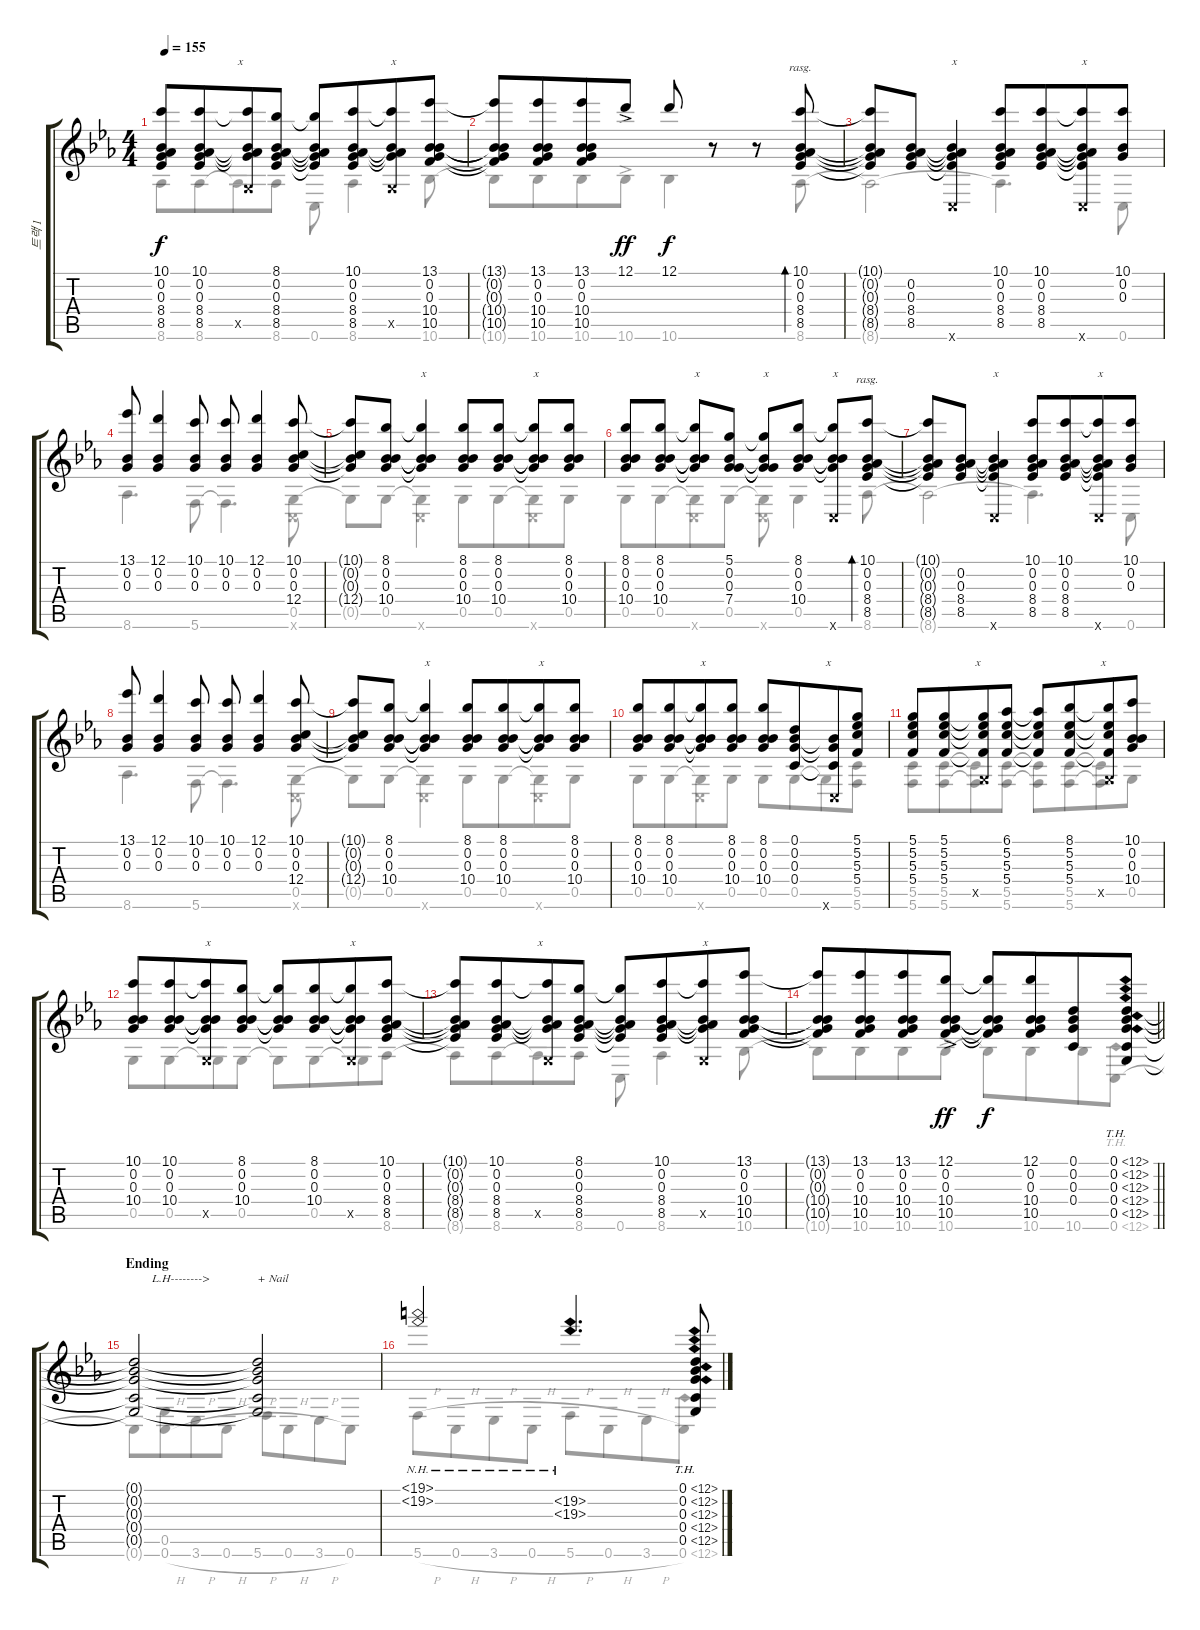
\track ("트랙 1" "트랙 1") {instrument acousticguitarsteel}
\staff {score tabs}
\tuning (D4 Bb3 G3 C3 G2 C2) {hide}
\voice
\ts (4 4)
\tempo 155
\clef g2
\ks eb
(10.1{t} 0.2{t} 0.3{t} 8.4{t} 8.5{t}).8{dy f} (10.1 0.2 0.3 8.4 8.5).8{beam merge} (10.1{t} 0.2{t} 0.3{t} 8.4{t} 0.5{x}).8{txt "x"} (8.1 0.2 0.3 8.4 8.5).8 (8.1{t} 0.2{t} 0.3{t} 8.4{t} 8.5{t}).8 (10.1 0.2 0.3 8.4 8.5).8{beam merge} (10.1{t} 0.2{t} 0.3{t} 8.4{t} 0.5{x}).8{txt "x"} (13.1 0.2 0.3 10.4 10.5).8 |
(13.1{t} 0.2{t} 0.3{t} 10.4{t} 10.5{t}).8 (13.1 0.2 0.3 10.4 10.5).8{beam merge} (13.1 0.2 0.3 10.4 10.5).8 12.1{ac}.8{dy ff} 12.1.8{dy f} r.8{beam merge} r.8 (10.1 0.2 0.3 8.4 8.5).8{bd 120 rasg ii} |
(10.1{t} 0.2{t} 0.3{t} 8.4{t} 8.5{t}).8 (0.2 0.3 8.4 8.5).8 (0.2{t} 0.3{t} 8.4{t} 8.5{t} 0.6{x}).4{txt "x"} (10.1 0.2 0.3 8.4 8.5).8 (10.1 0.2 0.3 8.4 8.5).8{beam merge} (10.1{t} 0.2{t} 0.3{t} 8.4{t} 8.5{t} 0.6{x}).8{txt "x"} (10.1 0.2 0.3).8 |
(13.1 0.2 0.3).8 (12.1 0.2 0.3).4 (10.1 0.2 0.3).8 (10.1 0.2 0.3).8 (12.1 0.2 0.3).4 (10.1 0.2 0.3 12.4).8 |
(10.1{t} 0.2{t} 0.3{t} 12.4{t}).8 (8.1 0.2 0.3 10.4).8 (8.1{t} 0.2{t} 0.3{t} 10.4{t}).4{txt "x"} (8.1 0.2 0.3 10.4).8 (8.1 0.2 0.3 10.4).8 (8.1{t} 0.2{t} 0.3{t} 10.4{t}).8{txt "x"} (8.1 0.2 0.3 10.4).8 |
(8.1 0.2 0.3 10.4).8 (8.1 0.2 0.3 10.4).8 (8.1{t} 0.2{t} 0.3{t} 10.4{t}).8{txt "x"} (5.1 0.2 0.3 7.4).8 (5.1{t} 0.2{t} 0.3{t} 7.4{t}).8{txt "x"} (8.1 0.2 0.3 10.4).8 (8.1{t} 0.2{t} 0.3{t} 10.4{t} 0.6{x}).8{txt "x"} (10.1 0.2 0.3 8.4 8.5).8{bd 240 rasg ii} |
(10.1{t} 0.2{t} 0.3{t} 8.4{t} 8.5{t}).8 (0.2 0.3 8.4 8.5).8 (0.2{t} 0.3{t} 8.4{t} 8.5{t} 0.6{x}).4{txt "x"} (10.1 0.2 0.3 8.4 8.5).8 (10.1 0.2 0.3 8.4 8.5).8{beam merge} (10.1{t} 0.2{t} 0.3{t} 8.4{t} 8.5{t} 0.6{x}).8{txt "x"} (10.1 0.2 0.3).8 |
(13.1 0.2 0.3).8 (12.1 0.2 0.3).4 (10.1 0.2 0.3).8 (10.1 0.2 0.3).8 (12.1 0.2 0.3).4 (10.1 0.2 0.3 12.4).8 |
(10.1{t} 0.2{t} 0.3{t} 12.4{t}).8 (8.1 0.2 0.3 10.4).8 (8.1{t} 0.2{t} 0.3{t} 10.4{t}).4{txt "x"} (8.1 0.2 0.3 10.4).8 (8.1 0.2 0.3 10.4).8{beam merge} (8.1{t} 0.2{t} 0.3{t} 10.4{t}).8{txt "x"} (8.1 0.2 0.3 10.4).8 |
(8.1 0.2 0.3 10.4).8 (8.1 0.2 0.3 10.4).8{beam merge} (8.1{t} 0.2{t} 0.3{t} 10.4{t}).8{txt "x"} (8.1 0.2 0.3 10.4).8 (8.1 0.2 0.3 10.4).8 (0.1 0.2 0.3 0.4).8{beam merge} (0.2{t} 0.3{t} 0.4{t} 0.6{x}).8{txt "x"} (5.1 5.2 5.3 5.4).8 |
(5.1 5.2 5.3 5.4).8 (5.1 5.2 5.3 5.4).8{beam merge} (5.1{t} 5.2{t} 5.3{t} 5.4{t} 0.5{x}).8{txt "x"} (6.1 5.2 5.3 5.4).8 (6.1{t} 5.2{t} 5.3{t} 5.4{t}).8 (8.1 5.2 5.3 5.4).8{beam merge} (8.1{t} 5.2{t} 5.3{t} 5.4{t} 0.5{x}).8{txt "x"} (10.1 0.2 0.3 10.4).8 |
(10.1 0.2 0.3 10.4).8 (10.1 0.2 0.3 10.4).8{beam merge} (10.1{t} 0.2{t} 0.3{t} 10.4{t} 0.5{x}).8{txt "x"} (8.1 0.2 0.3 10.4).8 (8.1{t} 0.2{t} 0.3{t} 10.4{t}).8 (8.1 0.2 0.3 10.4).8{beam merge} (8.1{t} 0.2{t} 0.3{t} 10.4{t} 0.5{x}).8{txt "x"} (10.1 0.2 0.3 8.4 8.5).8 |
(10.1{t} 0.2{t} 0.3{t} 8.4{t} 8.5{t}).8 (10.1 0.2 0.3 8.4 8.5).8{beam merge} (10.1{t} 0.2{t} 0.3{t} 8.4{t} 0.5{x}).8{txt "x"} (8.1 0.2 0.3 8.4 8.5).8 (8.1{t} 0.2{t} 0.3{t} 8.4{t} 8.5{t}).8 (10.1 0.2 0.3 8.4 8.5).8{beam merge} (10.1{t} 0.2{t} 0.3{t} 8.4{t} 0.5{x}).8{txt "x"} (13.1 0.2 0.3 10.4 10.5).8 |
\barLineRight lightlight
(13.1{t} 0.2{t} 0.3{t} 10.4{t} 10.5{t}).8 (13.1 0.2 0.3 10.4 10.5).8{beam merge} (13.1 0.2 0.3 10.4 10.5).8 (12.1{ac} 0.2{ac} 0.3{ac} 10.4{ac} 10.5{ac}).8{dy ff} (12.1{t} 0.2{t} 0.3{t} 10.4{t} 10.5{t}).8{dy f} (12.1 0.2 0.3 10.4 10.5).8{beam merge} (0.1 0.2 0.3 0.4).8 (0.1{th 12} 0.2{th 12} 0.3{th 12} 0.4{th 12} 0.5{th 12}).8 |
\section ("" "Ending")
(0.1{t} 0.2{t} 0.3{t} 0.4{t} 0.5{t}).2{txt "      L.H-------->"} (0.1{t} 0.2{t} 0.3{t} 0.4{t} 0.5{t}).2{txt "+ Nail"} |
(19.1{nh} 19.2{nh}).2 (19.2{nh} 19.3{nh}).4{d} (0.1{th 12} 0.2{th 12} 0.3{th 12} 0.4{th 12} 0.5{th 12}).8
\voice
\clef g2
\ottava regular
\simile none
\ks eb
8.6{t}.8{dy f} 8.6.8{beam merge} 8.6{t}.8 8.6.8 0.6.8 8.6.4 10.6.8 |
10.6{t}.8 10.6.8{beam merge} 10.6.8 10.6{ac}.8{dy ff} 10.6.4{dy f} r.8 8.6.8 |
8.6{t}.2 8.6{t}.4{d} 0.6.8 |
8.6.4{d} 5.6.8 5.6{t}.4{d} (0.5 0.6{x}).8 |
0.5{t}.8 0.5.8 (0.5{t} 0.6{x}).4 0.5.8 0.5.8{beam merge} (0.5{t} 0.6{x}).8 0.5.8 |
0.5.8 0.5.8{beam merge} (0.5{t} 0.6{x}).8 0.5.8 (0.5{t} 0.6{x}).8 0.5.4 8.6.8 |
8.6{t}.2 8.6{t}.4{d} 0.6.8 |
8.6.4{d} 5.6.8 5.6{t}.4{d} (0.5 0.6{x}).8 |
0.5{t}.8 0.5.8 (0.5{t} 0.6{x}).4 0.5.8 0.5.8{beam merge} (0.5{t} 0.6{x}).8 0.5.8 |
0.5.8 0.5.8{beam merge} (0.5{t} 0.6{x}).8 0.5.8 0.5.8 0.5.8{beam merge} 0.5{t}.8 (5.5 5.6).8 |
(5.5 5.6).8 (5.5 5.6).8{beam merge} (5.5{t} 5.6{t}).8 (5.5 5.6).8 (5.5{t} 5.6{t}).8 (5.5 5.6).8{beam merge} (5.5{t} 5.6{t}).8 0.5.8 |
0.5.8 0.5.8{beam merge} 0.5{t}.8 0.5.8 0.5{t}.8 0.5.8{beam merge} 0.5{t}.8 8.6.8 |
8.6{t}.8 8.6.8{beam merge} 8.6{t}.8 8.6.8 0.6.8 8.6.4 10.6.8 |
\barLineRight lightlight
10.6{t}.8 10.6.8{beam merge} 10.6.8 10.6{ac}.8{dy ff} 10.6{t}.8{dy f} 10.6.8{beam merge} 10.6.8 0.6{th 12}.8 |
0.6{t}.8 (0.5 0.6{h}).8{beam merge} 3.6{h}.8 0.6{h}.8 5.6{h}.8 0.6{h}.8{beam merge} 3.6{h}.8 0.6.8 |
5.6{h}.8 0.6{h}.8{beam merge} 3.6{h}.8 0.6{h}.8 5.6{h}.8 0.6{h}.8{beam merge} 3.6{h}.8 0.6{th 12}.8
